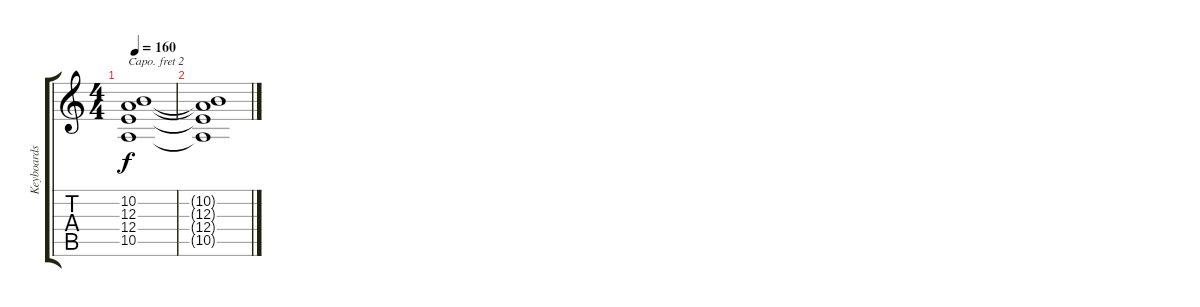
\track ("Keyboards" "Keyboards") {instrument synthstrings1}
\staff {score tabs}
\capo 2
\tuning (E4 B3 G3 D3 A2 E2) {hide}
\ts (4 4)
\tempo 160
\clef g2
\ks c
(10.2{t} 12.3{t} 12.4{t} 10.5{t}).1{dy f volume 0} |
(10.2{t} 12.3{t} 12.4{t} 10.5{t}).1
